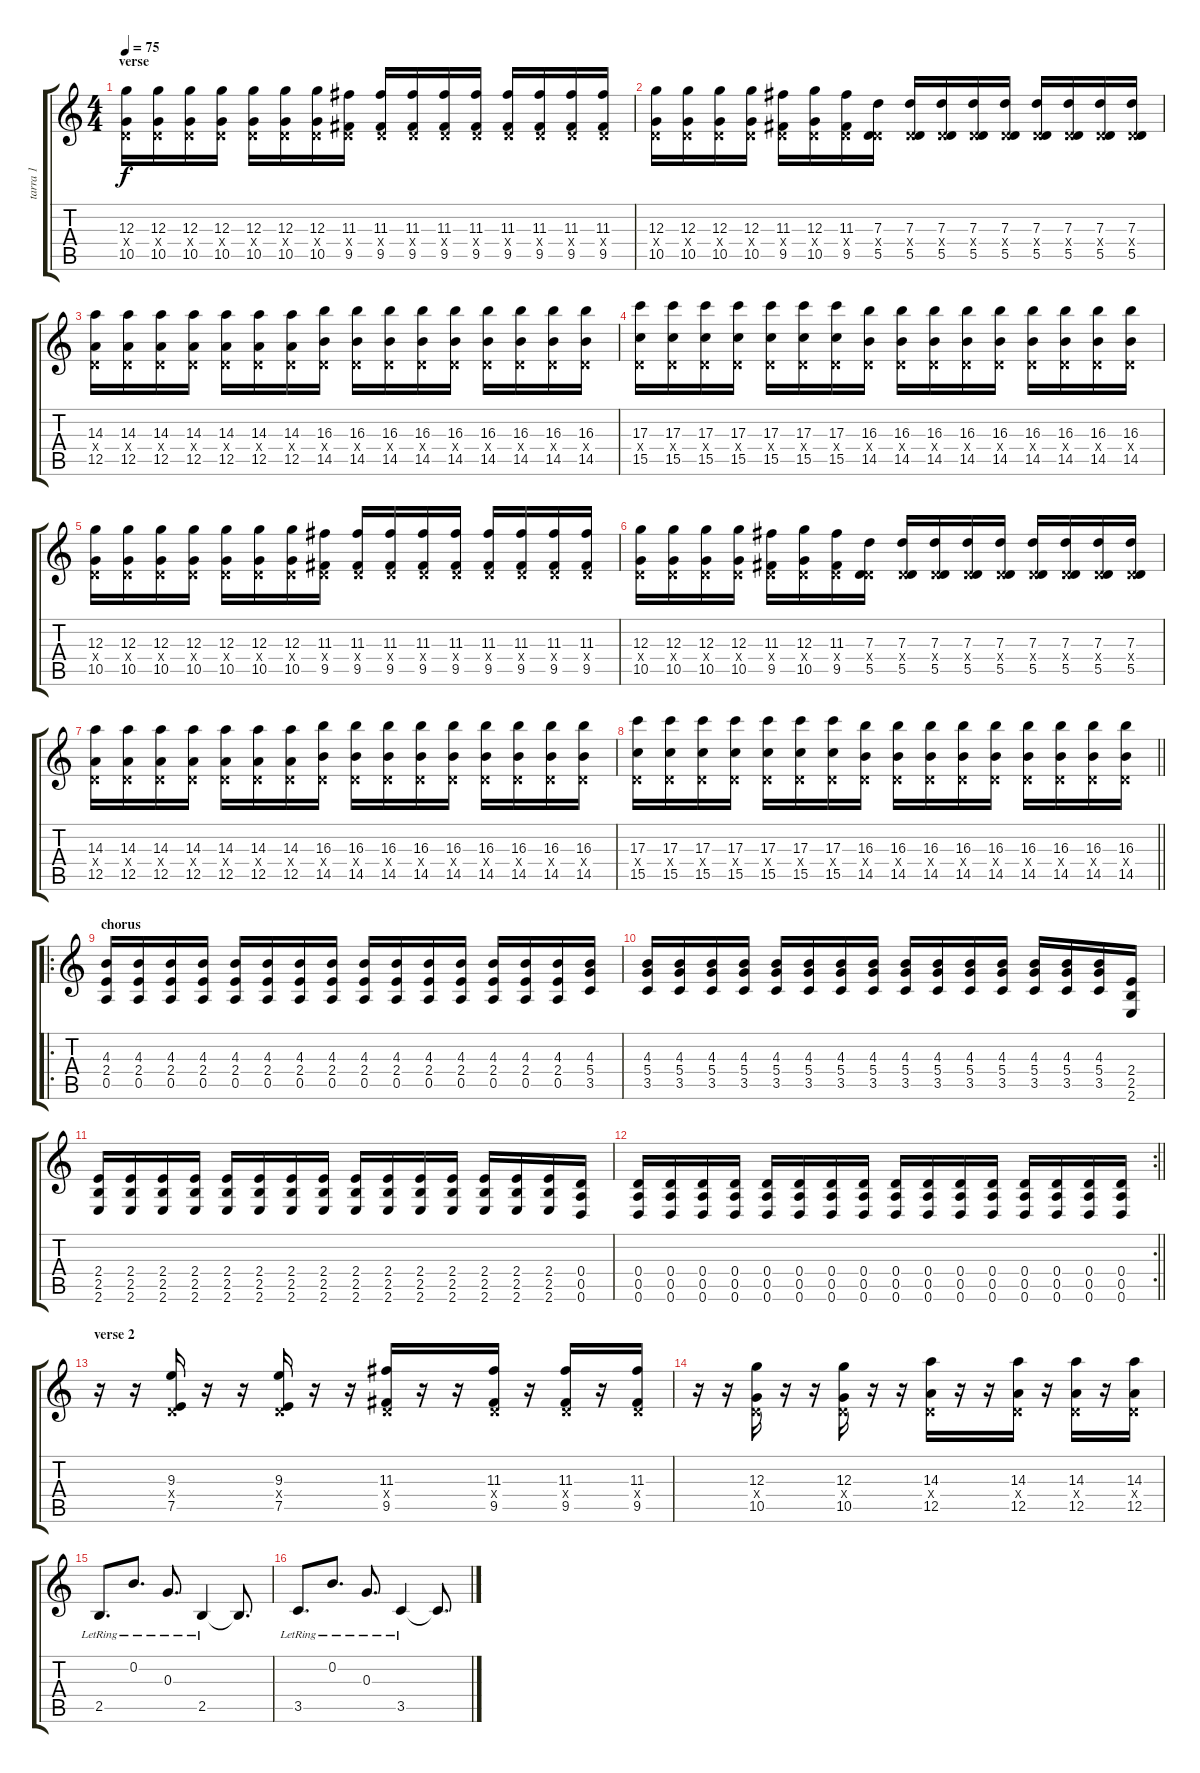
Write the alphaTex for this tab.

\track ("tarra 1" "tarra 1") {instrument distortionguitar}
\staff {score tabs}
\tuning (E4 B3 G3 D3 A2 D2) {hide}
\ts (4 4)
\section ("" "verse")
\tempo 75
\clef g2
\ks c
(12.3 0.4{x} 10.5).16{dy f} (12.3 0.4{x} 10.5).16 (12.3 0.4{x} 10.5).16 (12.3 0.4{x} 10.5).16 (12.3 0.4{x} 10.5).16 (12.3 0.4{x} 10.5).16 (12.3 0.4{x} 10.5).16 (11.3 0.4{x} 9.5).16 (11.3 0.4{x} 9.5).16 (11.3 0.4{x} 9.5).16 (11.3 0.4{x} 9.5).16 (11.3 0.4{x} 9.5).16 (11.3 0.4{x} 9.5).16 (11.3 0.4{x} 9.5).16 (11.3 0.4{x} 9.5).16 (11.3 0.4{x} 9.5).16 |
(12.3 0.4{x} 10.5).16 (12.3 0.4{x} 10.5).16 (12.3 0.4{x} 10.5).16 (12.3 0.4{x} 10.5).16 (11.3 0.4{x} 9.5).16 (12.3 0.4{x} 10.5).16 (11.3 0.4{x} 9.5).16 (7.3 0.4{x} 5.5).16 (7.3 0.4{x} 5.5).16 (7.3 0.4{x} 5.5).16 (7.3 0.4{x} 5.5).16 (7.3 0.4{x} 5.5).16 (7.3 0.4{x} 5.5).16 (7.3 0.4{x} 5.5).16 (7.3 0.4{x} 5.5).16 (7.3 0.4{x} 5.5).16 |
(14.3 0.4{x} 12.5).16 (14.3 0.4{x} 12.5).16 (14.3 0.4{x} 12.5).16 (14.3 0.4{x} 12.5).16 (14.3 0.4{x} 12.5).16 (14.3 0.4{x} 12.5).16 (14.3 0.4{x} 12.5).16 (16.3 0.4{x} 14.5).16 (16.3 0.4{x} 14.5).16 (16.3 0.4{x} 14.5).16 (16.3 0.4{x} 14.5).16 (16.3 0.4{x} 14.5).16 (16.3 0.4{x} 14.5).16 (16.3 0.4{x} 14.5).16 (16.3 0.4{x} 14.5).16 (16.3 0.4{x} 14.5).16 |
(17.3 0.4{x} 15.5).16 (17.3 0.4{x} 15.5).16 (17.3 0.4{x} 15.5).16 (17.3 0.4{x} 15.5).16 (17.3 0.4{x} 15.5).16 (17.3 0.4{x} 15.5).16 (17.3 0.4{x} 15.5).16 (16.3 0.4{x} 14.5).16 (16.3 0.4{x} 14.5).16 (16.3 0.4{x} 14.5).16 (16.3 0.4{x} 14.5).16 (16.3 0.4{x} 14.5).16 (16.3 0.4{x} 14.5).16 (16.3 0.4{x} 14.5).16 (16.3 0.4{x} 14.5).16 (16.3 0.4{x} 14.5).16 |
(12.3 0.4{x} 10.5).16 (12.3 0.4{x} 10.5).16 (12.3 0.4{x} 10.5).16 (12.3 0.4{x} 10.5).16 (12.3 0.4{x} 10.5).16 (12.3 0.4{x} 10.5).16 (12.3 0.4{x} 10.5).16 (11.3 0.4{x} 9.5).16 (11.3 0.4{x} 9.5).16 (11.3 0.4{x} 9.5).16 (11.3 0.4{x} 9.5).16 (11.3 0.4{x} 9.5).16 (11.3 0.4{x} 9.5).16 (11.3 0.4{x} 9.5).16 (11.3 0.4{x} 9.5).16 (11.3 0.4{x} 9.5).16 |
(12.3 0.4{x} 10.5).16 (12.3 0.4{x} 10.5).16 (12.3 0.4{x} 10.5).16 (12.3 0.4{x} 10.5).16 (11.3 0.4{x} 9.5).16 (12.3 0.4{x} 10.5).16 (11.3 0.4{x} 9.5).16 (7.3 0.4{x} 5.5).16 (7.3 0.4{x} 5.5).16 (7.3 0.4{x} 5.5).16 (7.3 0.4{x} 5.5).16 (7.3 0.4{x} 5.5).16 (7.3 0.4{x} 5.5).16 (7.3 0.4{x} 5.5).16 (7.3 0.4{x} 5.5).16 (7.3 0.4{x} 5.5).16 |
(14.3 0.4{x} 12.5).16 (14.3 0.4{x} 12.5).16 (14.3 0.4{x} 12.5).16 (14.3 0.4{x} 12.5).16 (14.3 0.4{x} 12.5).16 (14.3 0.4{x} 12.5).16 (14.3 0.4{x} 12.5).16 (16.3 0.4{x} 14.5).16 (16.3 0.4{x} 14.5).16 (16.3 0.4{x} 14.5).16 (16.3 0.4{x} 14.5).16 (16.3 0.4{x} 14.5).16 (16.3 0.4{x} 14.5).16 (16.3 0.4{x} 14.5).16 (16.3 0.4{x} 14.5).16 (16.3 0.4{x} 14.5).16 |
\barLineRight lightlight
(17.3 0.4{x} 15.5).16 (17.3 0.4{x} 15.5).16 (17.3 0.4{x} 15.5).16 (17.3 0.4{x} 15.5).16 (17.3 0.4{x} 15.5).16 (17.3 0.4{x} 15.5).16 (17.3 0.4{x} 15.5).16 (16.3 0.4{x} 14.5).16 (16.3 0.4{x} 14.5).16 (16.3 0.4{x} 14.5).16 (16.3 0.4{x} 14.5).16 (16.3 0.4{x} 14.5).16 (16.3 0.4{x} 14.5).16 (16.3 0.4{x} 14.5).16 (16.3 0.4{x} 14.5).16 (16.3 0.4{x} 14.5).16 |
\ro
\section ("" "chorus")
(4.3 2.4 0.5).16 (4.3 2.4 0.5).16 (4.3 2.4 0.5).16 (4.3 2.4 0.5).16 (4.3 2.4 0.5).16 (4.3 2.4 0.5).16 (4.3 2.4 0.5).16 (4.3 2.4 0.5).16 (4.3 2.4 0.5).16 (4.3 2.4 0.5).16 (4.3 2.4 0.5).16 (4.3 2.4 0.5).16 (4.3 2.4 0.5).16 (4.3 2.4 0.5).16 (4.3 2.4 0.5).16 (4.3 5.4 3.5).16 |
(4.3 5.4 3.5).16 (4.3 5.4 3.5).16 (4.3 5.4 3.5).16 (4.3 5.4 3.5).16 (4.3 5.4 3.5).16 (4.3 5.4 3.5).16 (4.3 5.4 3.5).16 (4.3 5.4 3.5).16 (4.3 5.4 3.5).16 (4.3 5.4 3.5).16 (4.3 5.4 3.5).16 (4.3 5.4 3.5).16 (4.3 5.4 3.5).16 (4.3 5.4 3.5).16 (4.3 5.4 3.5).16 (2.4 2.5 2.6).16 |
(2.4 2.5 2.6).16 (2.4 2.5 2.6).16 (2.4 2.5 2.6).16 (2.4 2.5 2.6).16 (2.4 2.5 2.6).16 (2.4 2.5 2.6).16 (2.4 2.5 2.6).16 (2.4 2.5 2.6).16 (2.4 2.5 2.6).16 (2.4 2.5 2.6).16 (2.4 2.5 2.6).16 (2.4 2.5 2.6).16 (2.4 2.5 2.6).16 (2.4 2.5 2.6).16 (2.4 2.5 2.6).16 (0.4 0.5 0.6).16 |
\rc 2
\barLineRight lightlight
(0.4 0.5 0.6).16 (0.4 0.5 0.6).16 (0.4 0.5 0.6).16 (0.4 0.5 0.6).16 (0.4 0.5 0.6).16 (0.4 0.5 0.6).16 (0.4 0.5 0.6).16 (0.4 0.5 0.6).16 (0.4 0.5 0.6).16 (0.4 0.5 0.6).16 (0.4 0.5 0.6).16 (0.4 0.5 0.6).16 (0.4 0.5 0.6).16 (0.4 0.5 0.6).16 (0.4 0.5 0.6).16 (0.4 0.5 0.6).16 |
\section ("" "verse 2")
r.16 r.16 (9.3 0.4{x} 7.5).16 r.16 r.16 (9.3 0.4{x} 7.5).16 r.16 r.16 (11.3 0.4{x} 9.5).16 r.16 r.16 (11.3 0.4{x} 9.5).16 r.16 (11.3 0.4{x} 9.5).16 r.16 (11.3 0.4{x} 9.5).16 |
r.16 r.16 (12.3 0.4{x} 10.5).16 r.16 r.16 (12.3 0.4{x} 10.5).16 r.16 r.16 (14.3 0.4{x} 12.5).16 r.16 r.16 (14.3 0.4{x} 12.5).16 r.16 (14.3 0.4{x} 12.5).16 r.16 (14.3 0.4{x} 12.5).16 |
2.5{lr}.8{d} 0.2{lr}.8{d} 0.3{lr}.8{d} 2.5{lr}.4 2.5{t}.8{d} |
3.5{lr}.8{d} 0.2{lr}.8{d} 0.3{lr}.8{d} 3.5{lr}.4 3.5{t}.8{d}
